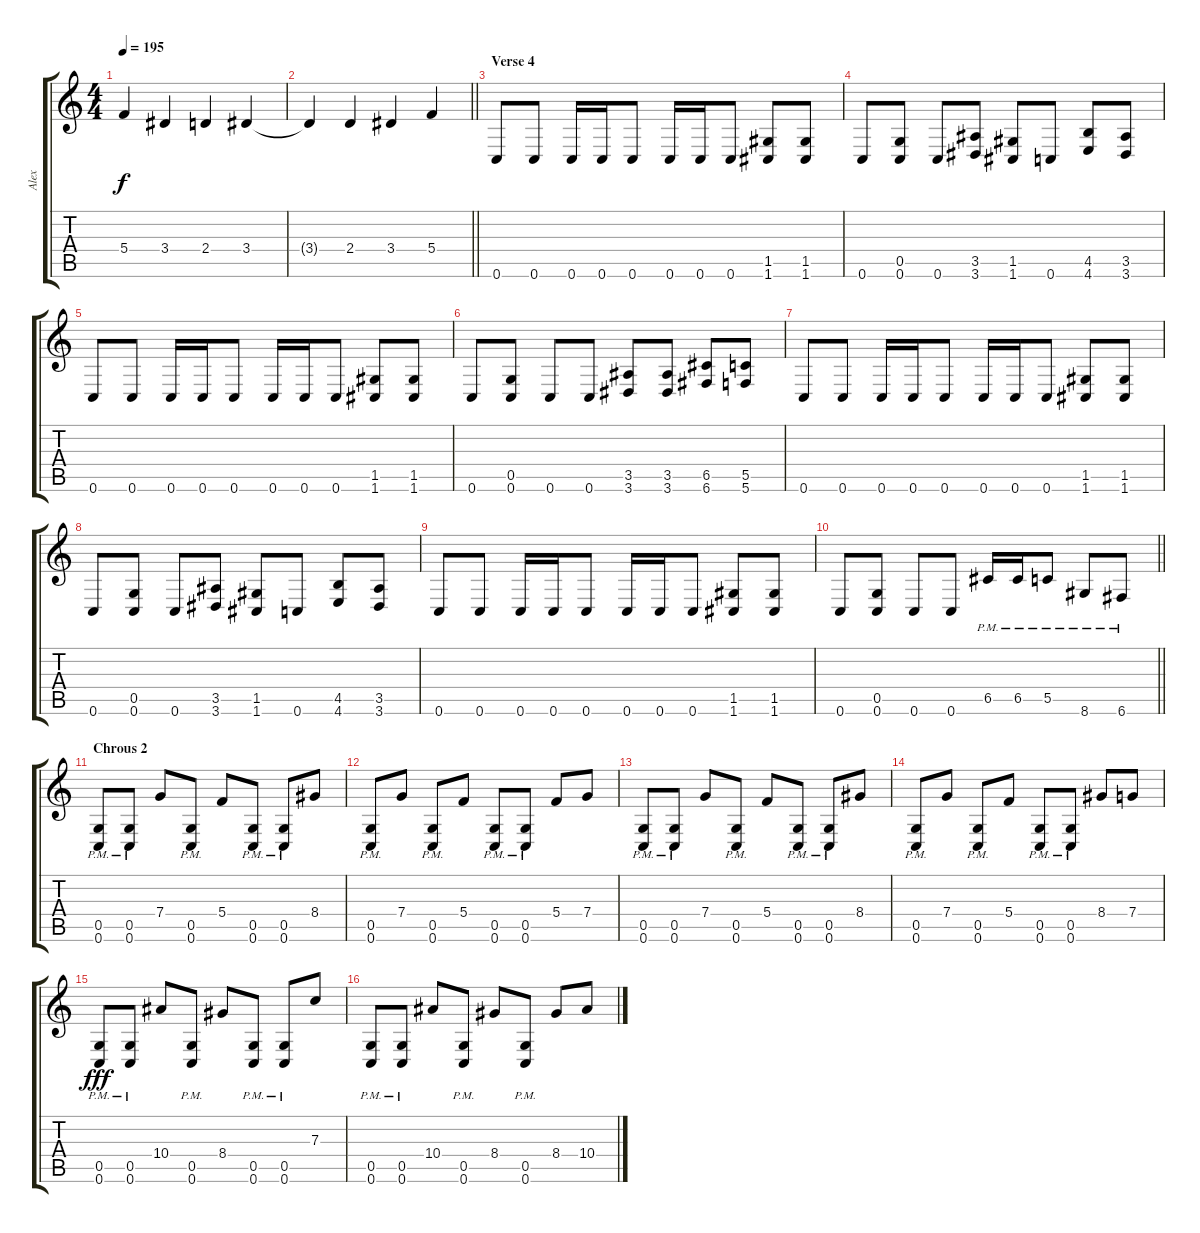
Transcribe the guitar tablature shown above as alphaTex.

\track ("Alex" "Alex") {instrument distortionguitar}
\staff {score tabs}
\tuning (D4 A3 F3 C3 G2 C2) {hide}
\ts (4 4)
\tempo 195
\clef g2
\ks c
5.4.4{dy f} 3.4.4 2.4.4 3.4.4 |
\barLineRight lightlight
3.4{t}.4 2.4.4 3.4.4 5.4.4 |
\section ("" "Verse 4")
0.6.8{balance 16} 0.6.8 0.6.16 0.6.16 0.6.8 0.6.16 0.6.16 0.6.8 (1.5 1.6).8 (1.5 1.6).8 |
0.6.8 (0.5 0.6).8 0.6.8 (3.5 3.6).8 (1.5 1.6).8 0.6.8 (4.5 4.6).8 (3.5 3.6).8 |
0.6.8 0.6.8 0.6.16 0.6.16 0.6.8 0.6.16 0.6.16 0.6.8 (1.5 1.6).8 (1.5 1.6).8 |
0.6.8 (0.5 0.6).8 0.6.8 0.6.8 (3.5 3.6).8 (3.5 3.6).8 (6.5 6.6).8 (5.5 5.6).8 |
0.6.8 0.6.8 0.6.16 0.6.16 0.6.8 0.6.16 0.6.16 0.6.8 (1.5 1.6).8 (1.5 1.6).8 |
0.6.8 (0.5 0.6).8 0.6.8 (3.5 3.6).8 (1.5 1.6).8 0.6.8 (4.5 4.6).8 (3.5 3.6).8 |
0.6.8 0.6.8 0.6.16 0.6.16 0.6.8 0.6.16 0.6.16 0.6.8 (1.5 1.6).8 (1.5 1.6).8 |
\barLineRight lightlight
0.6.8 (0.5 0.6).8 0.6.8 0.6.8 6.5{pm}.16 6.5{pm}.16 5.5{pm}.8 8.6{pm}.8 6.6{pm}.8 |
\section ("" "Chrous 2")
(0.5{pm} 0.6{pm}).8 (0.5{pm} 0.6{pm}).8 7.4.8 (0.5{pm} 0.6{pm}).8 5.4.8 (0.5{pm} 0.6{pm}).8 (0.5{pm} 0.6{pm}).8 8.4.8 |
(0.5{pm} 0.6{pm}).8 7.4.8 (0.5{pm} 0.6{pm}).8 5.4.8 (0.5{pm} 0.6{pm}).8 (0.5{pm} 0.6{pm}).8 5.4.8 7.4.8 |
(0.5{pm} 0.6{pm}).8 (0.5{pm} 0.6{pm}).8 7.4.8 (0.5{pm} 0.6{pm}).8 5.4.8 (0.5{pm} 0.6{pm}).8 (0.5{pm} 0.6{pm}).8 8.4.8 |
(0.5{pm} 0.6{pm}).8 7.4.8 (0.5{pm} 0.6{pm}).8 5.4.8 (0.5{pm} 0.6{pm}).8 (0.5{pm} 0.6{pm}).8 8.4.8 7.4.8 |
(0.5{pm} 0.6{pm}).8{dy fff} (0.5{pm} 0.6{pm}).8 10.4.8 (0.5{pm} 0.6{pm}).8 8.4.8 (0.5{pm} 0.6{pm}).8 (0.5{pm} 0.6{pm}).8 7.3.8 |
(0.5{pm} 0.6{pm}).8 (0.5{pm} 0.6{pm}).8 10.4.8 (0.5{pm} 0.6{pm}).8 8.4.8 (0.5{pm} 0.6{pm}).8 8.4.8 10.4.8
